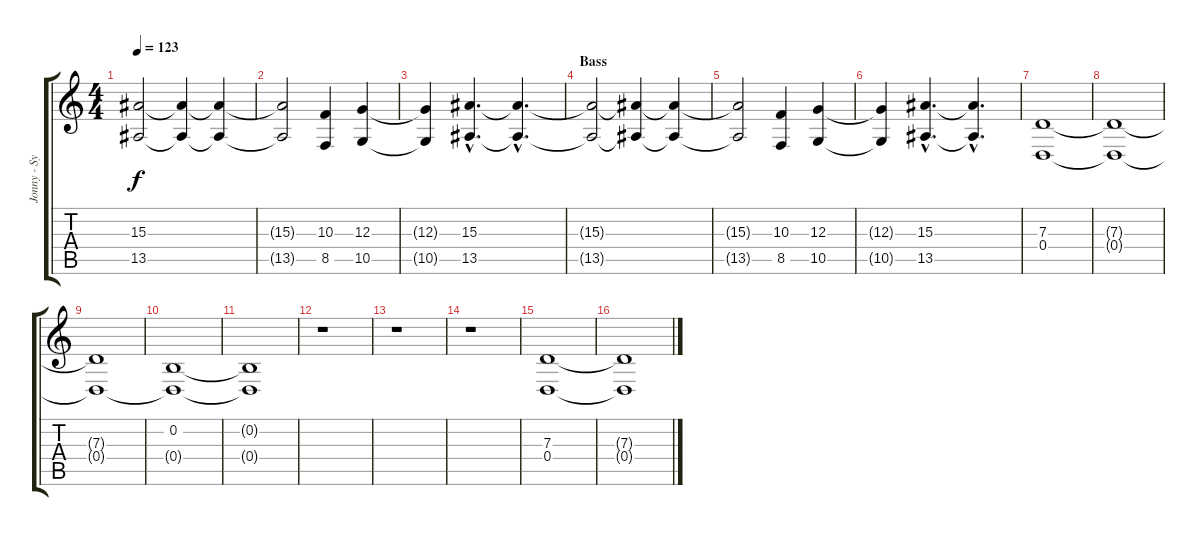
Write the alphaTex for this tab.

\track ("Jonny - Synth" "Jonny - Sy") {instrument synthstrings1}
\staff {score tabs}
\tuning (E4 B3 G3 D3 A2 E2) {hide}
\ts (4 4)
\tempo 123
\clef g2
\ks c
(15.3{t} 13.5{t}).2{dy f} (15.3{t} 13.5{t}).4 (15.3{t} 13.5{t}).4 |
(15.3{t} 13.5{t}).2 (10.3 8.5).4 (12.3 10.5).4 |
(12.3{t} 10.5{t}).4 (15.3{hac} 13.5{hac}).4{d} (15.3{hac t} 13.5{hac t}).4{d} |
\section ("" "Bass")
(15.3{t} 13.5{t}).2 (15.3{t} 13.5{t}).4 (15.3{t} 13.5{t}).4 |
(15.3{t} 13.5{t}).2 (10.3 8.5).4 (12.3 10.5).4 |
(12.3{t} 10.5{t}).4 (15.3{hac} 13.5{hac}).4{d} (15.3{hac t} 13.5{hac t}).4{d} |
(7.3 0.4).1{volume 11 instrument synthstrings1} |
(7.3{t} 0.4{t}).1 |
(7.3{t} 0.4{t}).1 |
(0.2 0.4{t}).1 |
(0.2{t} 0.4{t}).1 |
r.1 |
r.1 |
r.1 |
(7.3 0.4).1 |
(7.3{t} 0.4{t}).1
